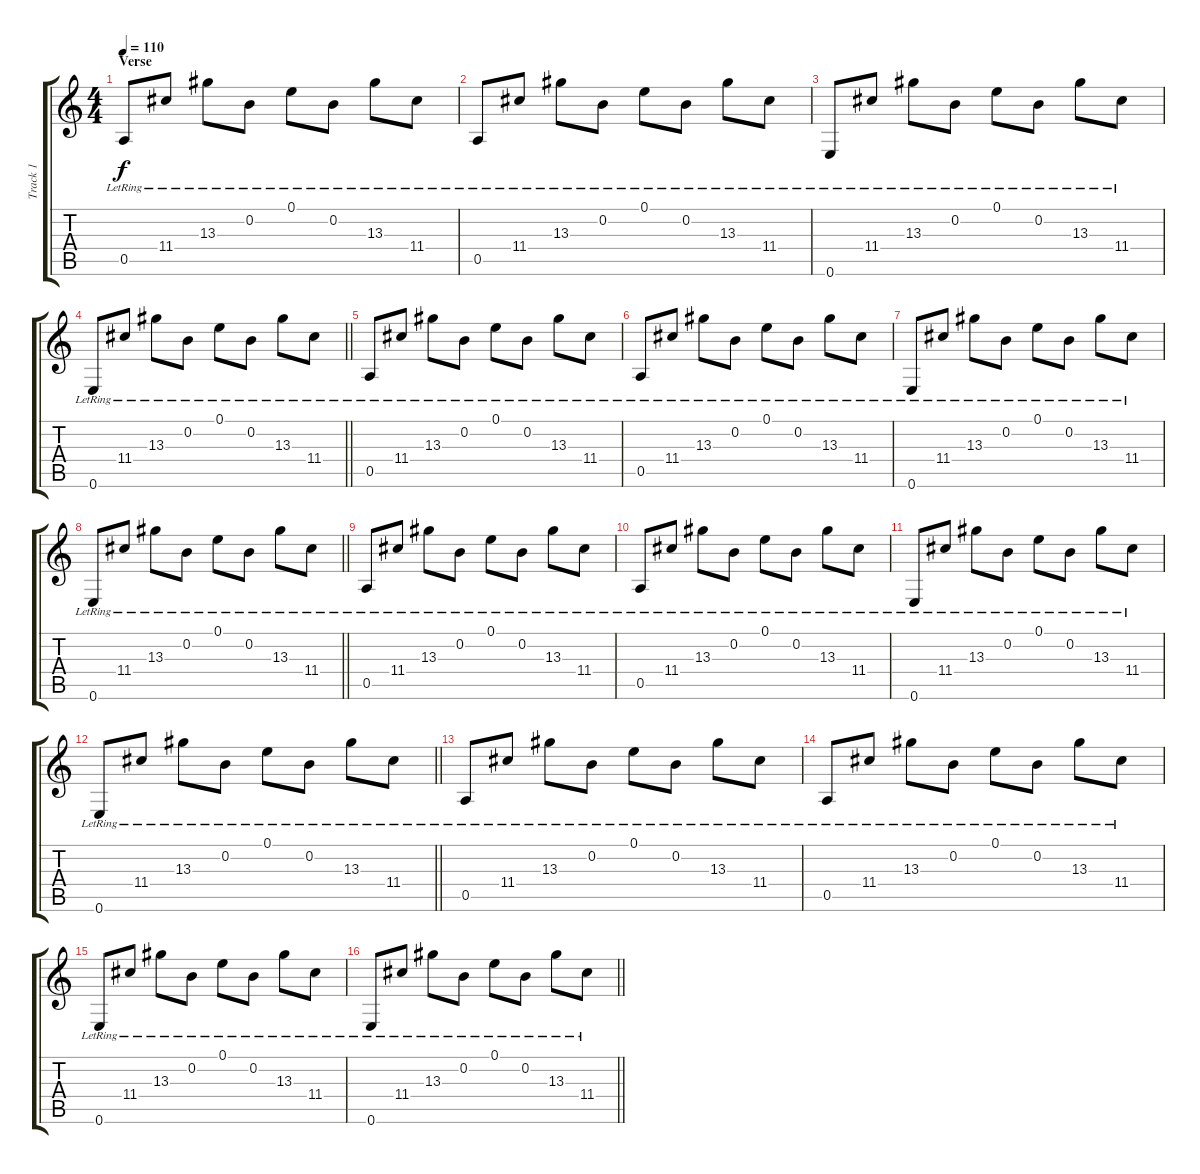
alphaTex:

\track ("Track 1" "Track 1") {instrument acousticguitarsteel}
\staff {score tabs}
\tuning (E4 B3 G3 D3 A2 E2) {hide}
\ts (4 4)
\section ("" "Verse")
\tempo 110
\clef g2
\ks c
0.5{lr}.8{dy f} 11.4{lr}.8 13.3{lr}.8 0.2{lr}.8 0.1{lr}.8 0.2{lr}.8 13.3{lr}.8 11.4{lr}.8 |
0.5{lr}.8 11.4{lr}.8 13.3{lr}.8 0.2{lr}.8 0.1{lr}.8 0.2{lr}.8 13.3{lr}.8 11.4{lr}.8 |
0.6{lr}.8 11.4{lr}.8 13.3{lr}.8 0.2{lr}.8 0.1{lr}.8 0.2{lr}.8 13.3{lr}.8 11.4{lr}.8 |
\barLineRight lightlight
0.6{lr}.8 11.4{lr}.8 13.3{lr}.8 0.2{lr}.8 0.1{lr}.8 0.2{lr}.8 13.3{lr}.8 11.4{lr}.8 |
0.5{lr}.8 11.4{lr}.8 13.3{lr}.8 0.2{lr}.8 0.1{lr}.8 0.2{lr}.8 13.3{lr}.8 11.4{lr}.8 |
0.5{lr}.8 11.4{lr}.8 13.3{lr}.8 0.2{lr}.8 0.1{lr}.8 0.2{lr}.8 13.3{lr}.8 11.4{lr}.8 |
0.6{lr}.8 11.4{lr}.8 13.3{lr}.8 0.2{lr}.8 0.1{lr}.8 0.2{lr}.8 13.3{lr}.8 11.4{lr}.8 |
\barLineRight lightlight
0.6{lr}.8 11.4{lr}.8 13.3{lr}.8 0.2{lr}.8 0.1{lr}.8 0.2{lr}.8 13.3{lr}.8 11.4{lr}.8 |
0.5{lr}.8 11.4{lr}.8 13.3{lr}.8 0.2{lr}.8 0.1{lr}.8 0.2{lr}.8 13.3{lr}.8 11.4{lr}.8 |
0.5{lr}.8 11.4{lr}.8 13.3{lr}.8 0.2{lr}.8 0.1{lr}.8 0.2{lr}.8 13.3{lr}.8 11.4{lr}.8 |
0.6{lr}.8 11.4{lr}.8 13.3{lr}.8 0.2{lr}.8 0.1{lr}.8 0.2{lr}.8 13.3{lr}.8 11.4{lr}.8 |
\barLineRight lightlight
0.6{lr}.8 11.4{lr}.8 13.3{lr}.8 0.2{lr}.8 0.1{lr}.8 0.2{lr}.8 13.3{lr}.8 11.4{lr}.8 |
0.5{lr}.8 11.4{lr}.8 13.3{lr}.8 0.2{lr}.8 0.1{lr}.8 0.2{lr}.8 13.3{lr}.8 11.4{lr}.8 |
0.5{lr}.8 11.4{lr}.8 13.3{lr}.8 0.2{lr}.8 0.1{lr}.8 0.2{lr}.8 13.3{lr}.8 11.4{lr}.8 |
0.6{lr}.8 11.4{lr}.8 13.3{lr}.8 0.2{lr}.8 0.1{lr}.8 0.2{lr}.8 13.3{lr}.8 11.4{lr}.8 |
\barLineRight lightlight
0.6{lr}.8 11.4{lr}.8 13.3{lr}.8 0.2{lr}.8 0.1{lr}.8 0.2{lr}.8 13.3{lr}.8 11.4{lr}.8
